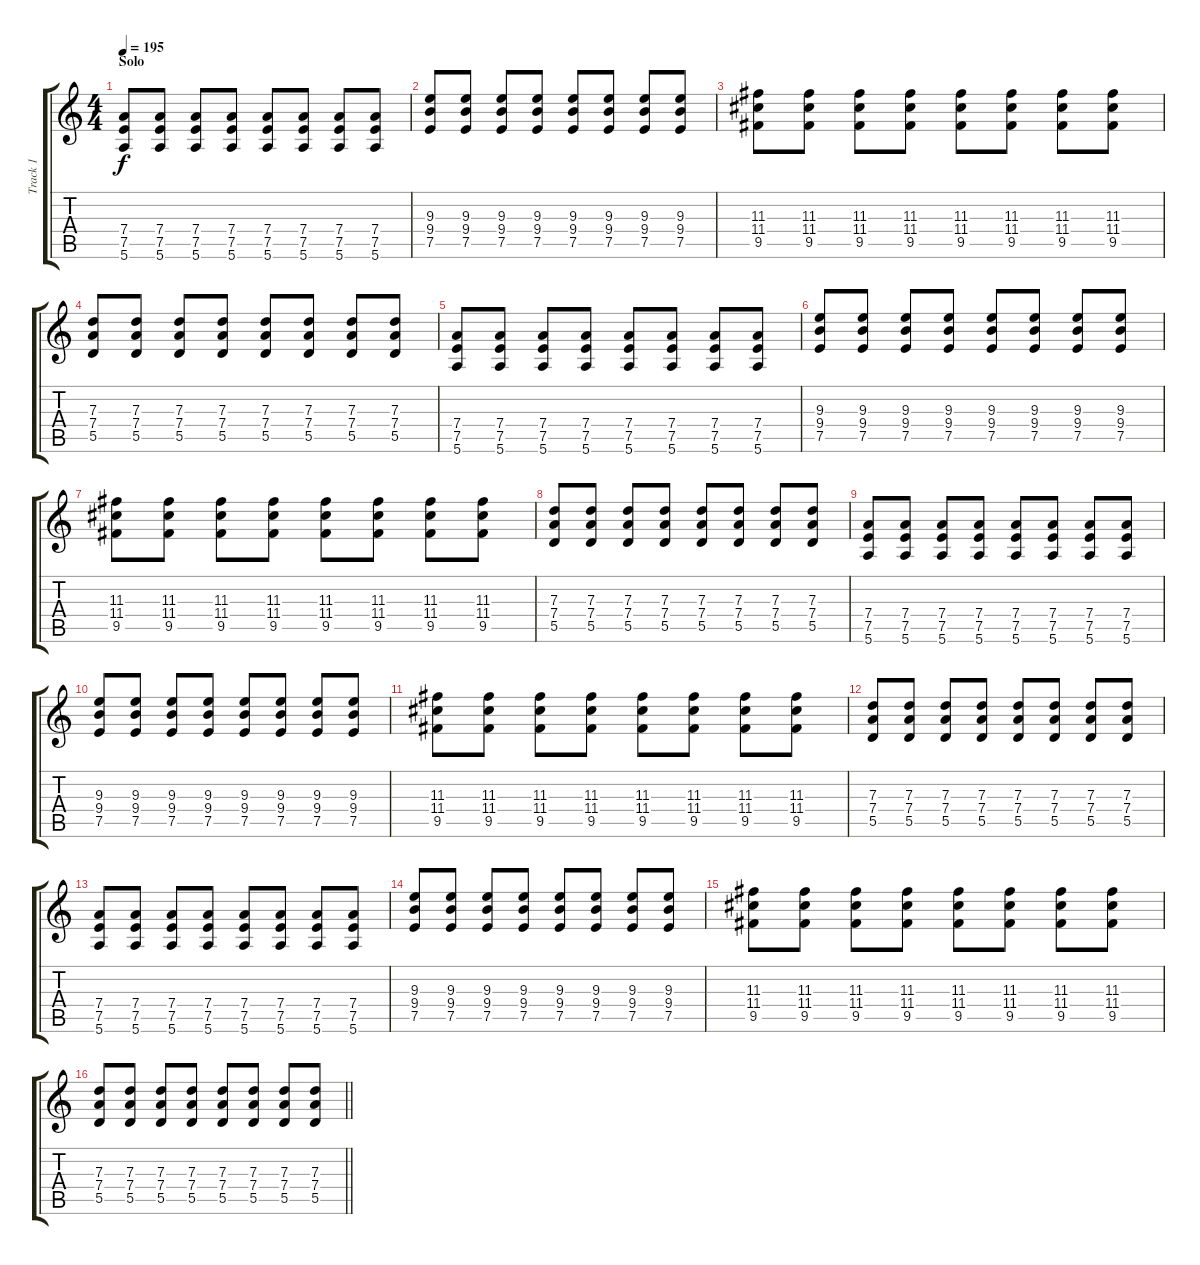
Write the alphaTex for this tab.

\track ("Track 1" "Track 1") {instrument overdrivenguitar}
\staff {score tabs}
\tuning (E4 B3 G3 D3 A2 E2) {hide}
\ts (4 4)
\section ("" "Solo")
\tempo 195
\clef g2
\ks c
(7.4 7.5 5.6).8{dy f} (7.4 7.5 5.6).8 (7.4 7.5 5.6).8 (7.4 7.5 5.6).8 (7.4 7.5 5.6).8 (7.4 7.5 5.6).8 (7.4 7.5 5.6).8 (7.4 7.5 5.6).8 |
(9.3 9.4 7.5).8 (9.3 9.4 7.5).8 (9.3 9.4 7.5).8 (9.3 9.4 7.5).8 (9.3 9.4 7.5).8 (9.3 9.4 7.5).8 (9.3 9.4 7.5).8 (9.3 9.4 7.5).8 |
(11.3 11.4 9.5).8 (11.3 11.4 9.5).8 (11.3 11.4 9.5).8 (11.3 11.4 9.5).8 (11.3 11.4 9.5).8 (11.3 11.4 9.5).8 (11.3 11.4 9.5).8 (11.3 11.4 9.5).8 |
(7.3 7.4 5.5).8 (7.3 7.4 5.5).8 (7.3 7.4 5.5).8 (7.3 7.4 5.5).8 (7.3 7.4 5.5).8 (7.3 7.4 5.5).8 (7.3 7.4 5.5).8 (7.3 7.4 5.5).8 |
(7.4 7.5 5.6).8 (7.4 7.5 5.6).8 (7.4 7.5 5.6).8 (7.4 7.5 5.6).8 (7.4 7.5 5.6).8 (7.4 7.5 5.6).8 (7.4 7.5 5.6).8 (7.4 7.5 5.6).8 |
(9.3 9.4 7.5).8 (9.3 9.4 7.5).8 (9.3 9.4 7.5).8 (9.3 9.4 7.5).8 (9.3 9.4 7.5).8 (9.3 9.4 7.5).8 (9.3 9.4 7.5).8 (9.3 9.4 7.5).8 |
(11.3 11.4 9.5).8 (11.3 11.4 9.5).8 (11.3 11.4 9.5).8 (11.3 11.4 9.5).8 (11.3 11.4 9.5).8 (11.3 11.4 9.5).8 (11.3 11.4 9.5).8 (11.3 11.4 9.5).8 |
(7.3 7.4 5.5).8 (7.3 7.4 5.5).8 (7.3 7.4 5.5).8 (7.3 7.4 5.5).8 (7.3 7.4 5.5).8 (7.3 7.4 5.5).8 (7.3 7.4 5.5).8 (7.3 7.4 5.5).8 |
(7.4 7.5 5.6).8 (7.4 7.5 5.6).8 (7.4 7.5 5.6).8 (7.4 7.5 5.6).8 (7.4 7.5 5.6).8 (7.4 7.5 5.6).8 (7.4 7.5 5.6).8 (7.4 7.5 5.6).8 |
(9.3 9.4 7.5).8 (9.3 9.4 7.5).8 (9.3 9.4 7.5).8 (9.3 9.4 7.5).8 (9.3 9.4 7.5).8 (9.3 9.4 7.5).8 (9.3 9.4 7.5).8 (9.3 9.4 7.5).8 |
(11.3 11.4 9.5).8 (11.3 11.4 9.5).8 (11.3 11.4 9.5).8 (11.3 11.4 9.5).8 (11.3 11.4 9.5).8 (11.3 11.4 9.5).8 (11.3 11.4 9.5).8 (11.3 11.4 9.5).8 |
(7.3 7.4 5.5).8 (7.3 7.4 5.5).8 (7.3 7.4 5.5).8 (7.3 7.4 5.5).8 (7.3 7.4 5.5).8 (7.3 7.4 5.5).8 (7.3 7.4 5.5).8 (7.3 7.4 5.5).8 |
(7.4 7.5 5.6).8 (7.4 7.5 5.6).8 (7.4 7.5 5.6).8 (7.4 7.5 5.6).8 (7.4 7.5 5.6).8 (7.4 7.5 5.6).8 (7.4 7.5 5.6).8 (7.4 7.5 5.6).8 |
(9.3 9.4 7.5).8 (9.3 9.4 7.5).8 (9.3 9.4 7.5).8 (9.3 9.4 7.5).8 (9.3 9.4 7.5).8 (9.3 9.4 7.5).8 (9.3 9.4 7.5).8 (9.3 9.4 7.5).8 |
(11.3 11.4 9.5).8 (11.3 11.4 9.5).8 (11.3 11.4 9.5).8 (11.3 11.4 9.5).8 (11.3 11.4 9.5).8 (11.3 11.4 9.5).8 (11.3 11.4 9.5).8 (11.3 11.4 9.5).8 |
\barLineRight lightlight
(7.3 7.4 5.5).8 (7.3 7.4 5.5).8 (7.3 7.4 5.5).8 (7.3 7.4 5.5).8 (7.3 7.4 5.5).8 (7.3 7.4 5.5).8 (7.3 7.4 5.5).8 (7.3 7.4 5.5).8
